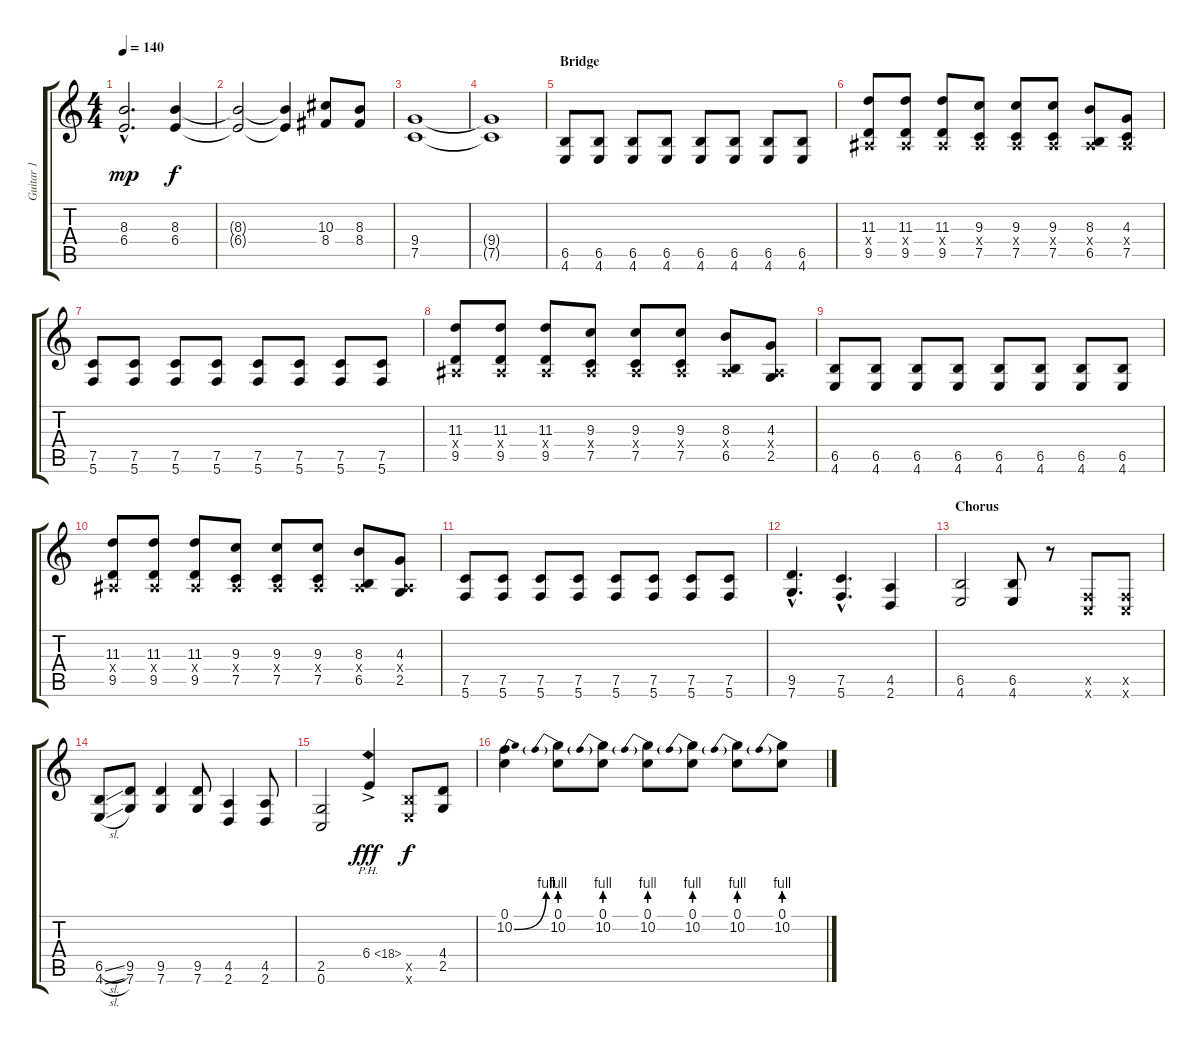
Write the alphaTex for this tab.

\track ("Guitar 1" "Guitar 1") {instrument distortionguitar}
\staff {score tabs}
\tuning (C4 G3 Eb3 Bb2 F2 C2) {hide}
\ts (4 4)
\tempo 140
\clef g2
\ks c
(8.3{hac} 6.4{hac}).2{d dy mp volume 13} (8.3 6.4).4{dy f} |
(8.3{t} 6.4{t}).2 (8.3{t} 6.4{t}).4 (10.3 8.4).8{volume 13} (8.3 8.4).8 |
(9.4 7.5).1{volume 10} |
(9.4{t} 7.5{t}).1 |
\section ("" "Bridge")
(6.5 4.6).8{instrument distortionguitar} (6.5 4.6).8 (6.5 4.6).8 (6.5 4.6).8 (6.5 4.6).8 (6.5 4.6).8 (6.5 4.6).8 (6.5 4.6).8 |
(11.3 0.4{x} 9.5).8 (11.3 0.4{x} 9.5).8 (11.3 0.4{x} 9.5).8 (9.3 0.4{x} 7.5).8 (9.3 0.4{x} 7.5).8 (9.3 0.4{x} 7.5).8 (8.3 0.4{x} 6.5).8 (4.3 0.4{x} 7.5).8 |
(7.5 5.6).8{instrument distortionguitar} (7.5 5.6).8 (7.5 5.6).8 (7.5 5.6).8 (7.5 5.6).8 (7.5 5.6).8 (7.5 5.6).8 (7.5 5.6).8 |
(11.3 0.4{x} 9.5).8 (11.3 0.4{x} 9.5).8 (11.3 0.4{x} 9.5).8 (9.3 0.4{x} 7.5).8 (9.3 0.4{x} 7.5).8 (9.3 0.4{x} 7.5).8 (8.3 0.4{x} 6.5).8 (4.3 0.4{x} 2.5).8 |
(6.5 4.6).8{instrument distortionguitar} (6.5 4.6).8 (6.5 4.6).8 (6.5 4.6).8 (6.5 4.6).8 (6.5 4.6).8 (6.5 4.6).8 (6.5 4.6).8 |
(11.3 0.4{x} 9.5).8 (11.3 0.4{x} 9.5).8 (11.3 0.4{x} 9.5).8 (9.3 0.4{x} 7.5).8 (9.3 0.4{x} 7.5).8 (9.3 0.4{x} 7.5).8 (8.3 0.4{x} 6.5).8 (4.3 0.4{x} 2.5).8 |
(7.5 5.6).8{instrument distortionguitar} (7.5 5.6).8 (7.5 5.6).8 (7.5 5.6).8 (7.5 5.6).8 (7.5 5.6).8 (7.5 5.6).8 (7.5 5.6).8 |
(9.5{hac} 7.6{hac}).4{d} (7.5{hac} 5.6{hac}).4{d} (4.5 2.6).4 |
\section ("" "Chorus")
(6.5 4.6).2{volume 13 instrument distortionguitar} (6.5 4.6).8 r.8 (0.5{x} 0.6{x}).8 (0.5{x} 0.6{x}).8 |
(6.5{sl} 4.6{sl}).8 (9.5 7.6).8 (9.5 7.6).4 (9.5 7.6).8 (4.5 2.6).4 (4.5 2.6).8 |
(2.5 0.6).2 6.4{ph 12 ac}.4{dy fff volume 16 instrument guitarharmonics} (6.5{x} 4.6{x}).8{dy f volume 13 instrument distortionguitar} (4.4 2.5).8 |
(0.1 10.2{be (bend 0 0 60 4)}).4{volume 16} (0.1 10.2{be (prebend 0 4 60 4)}).8 (0.1 10.2{be (prebend 0 4 60 4)}).8 (0.1 10.2{be (prebend 0 4 60 4)}).8 (0.1 10.2{be (prebend 0 4 60 4)}).8 (0.1 10.2{be (prebend 0 4 60 4)}).8 (0.1 10.2{be (prebend 0 4 60 4)}).8
